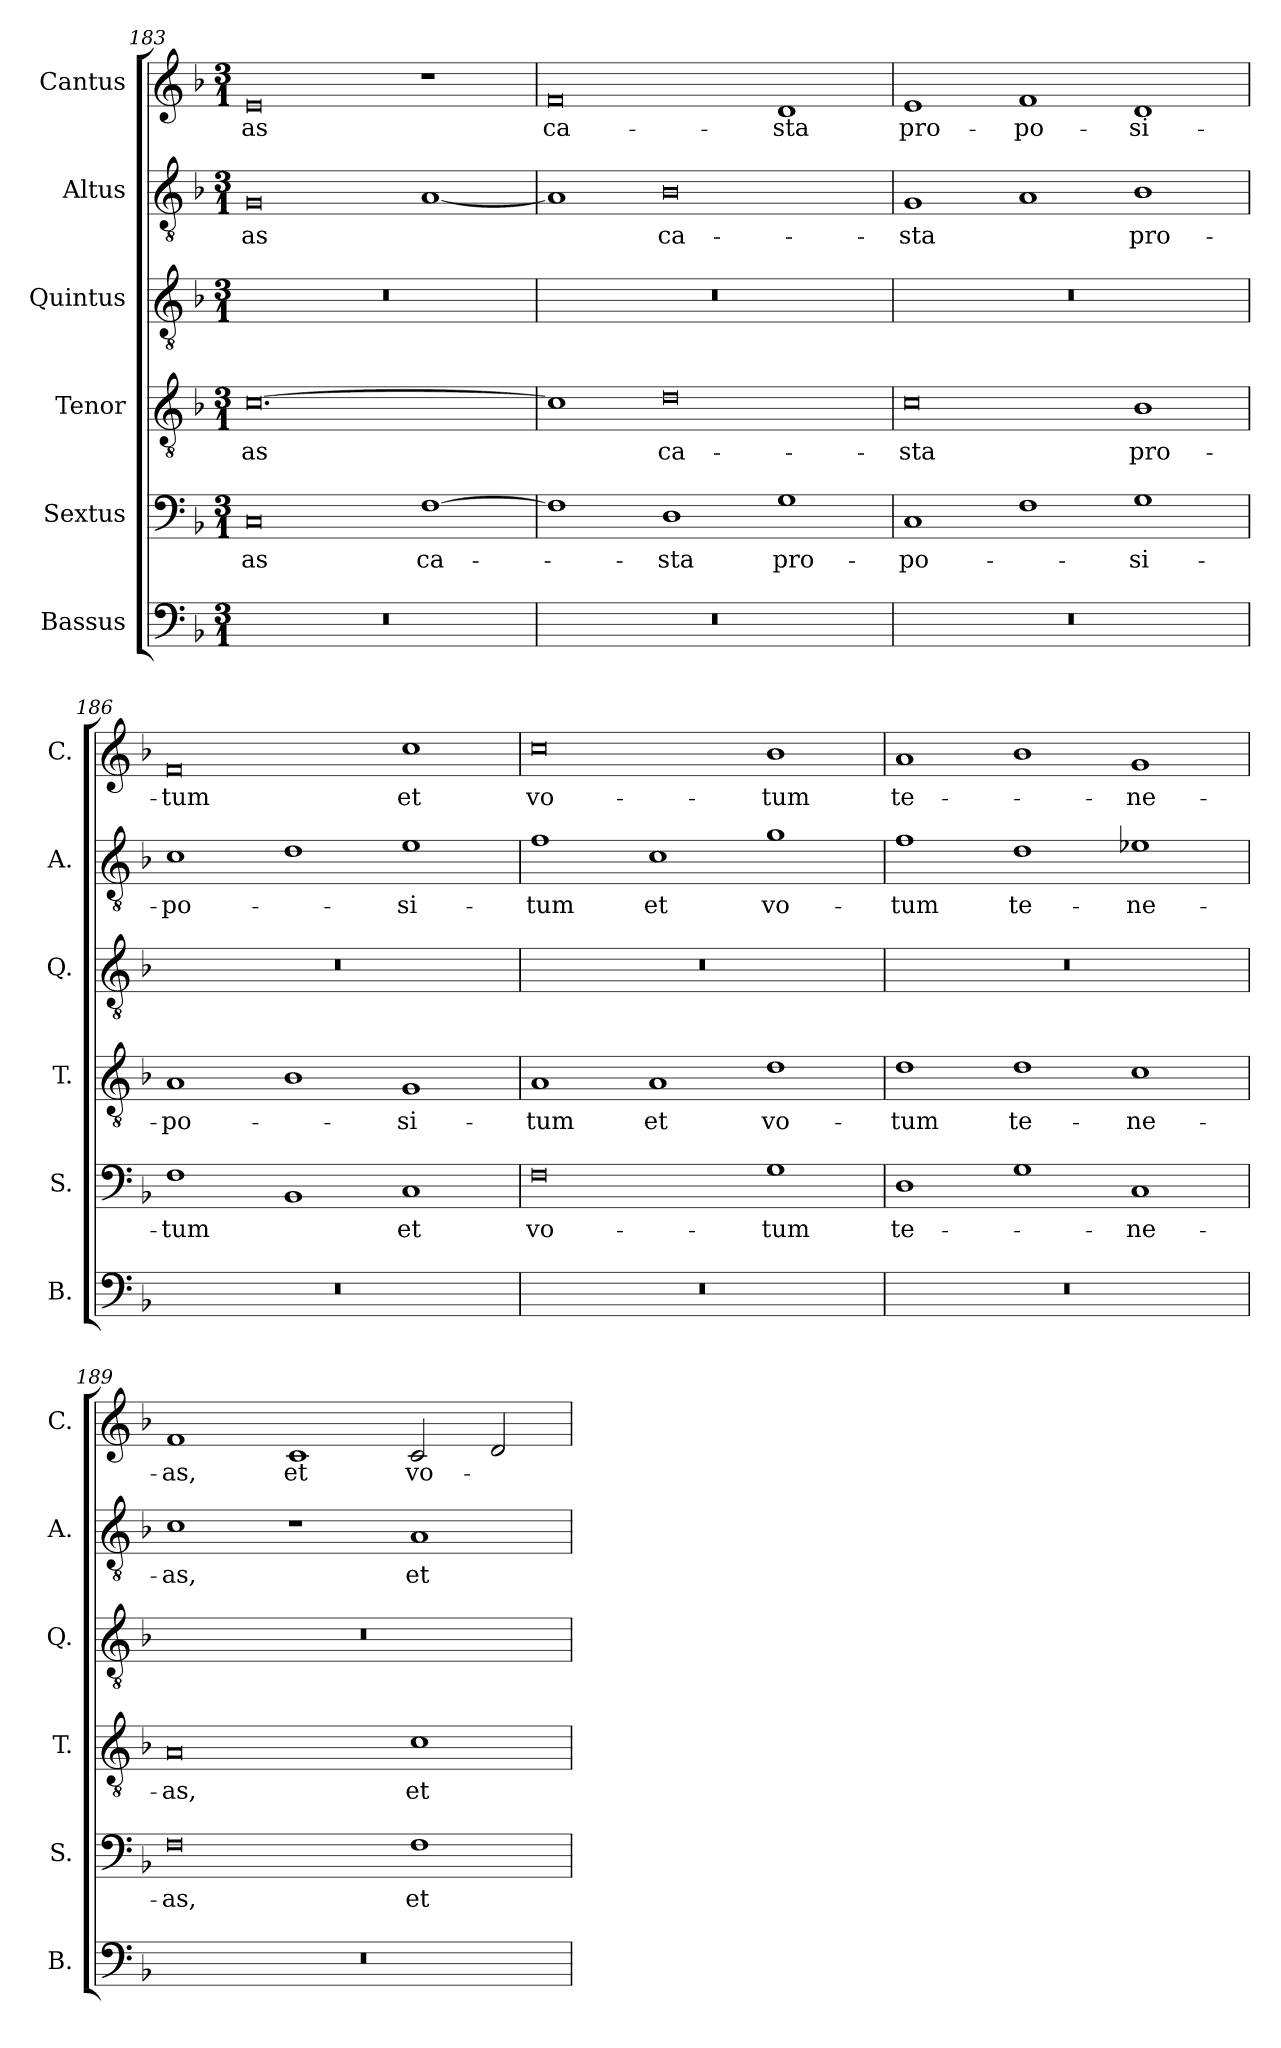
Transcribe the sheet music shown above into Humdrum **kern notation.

**kern	**kern	**text	**kern	**text	**kern	**kern	**text	**kern	**text
*part6	*part5	*part5	*part4	*part4	*part3	*part2	*part2	*part1	*part1
*staff6	*staff5	*staff5	*staff4	*staff4	*staff3	*staff2	*staff2	*staff1	*staff1
*I"Bassus	*I"Sextus	*	*I"Tenor	*	*I"Quintus	*I"Altus	*	*I"Cantus	*
*I'B.	*I'S.	*	*I'T.	*	*I'Q.	*I'A.	*	*I'C.	*
*clefF4	*clefF4	*	*clefGv2	*	*clefGv2	*clefGv2	*	*clefG2	*
*k[b-]	*k[b-]	*	*k[b-]	*	*k[b-]	*k[b-]	*	*k[b-]	*
*F:	*F:	*	*F:	*	*F:	*F:	*	*F:	*
*M3/1	*M3/1	*	*M3/1	*	*M3/1	*M3/1	*	*M3/1	*
=183	=183	=183	=183	=183	=183	=183	=183	=183	=183
0.r	0C	-as	[0.c	-as	0.r	0G	-as	0e	-as
.	[1F	ca-	.	.	.	[1A	.	1r	.
=184	=184	=184	=184	=184	=184	=184	=184	=184	=184
0.r	1F]	.	1c]	.	0.r	1A]	.	0f	ca-
.	1D	-sta	0d	ca-	.	0B-	ca-	.	.
.	1G	pro-	.	.	.	.	.	1d	-sta
=185	=185	=185	=185	=185	=185	=185	=185	=185	=185
0.r	1C	-po-	0c	-sta	0.r	1G	-sta	1e	pro-
.	1F	.	.	.	.	1A	.	1f	-po-
.	1G	-si-	1B-	pro-	.	1B-	pro-	1d	-si-
!!LO:LB:g=z
=186	=186	=186	=186	=186	=186	=186	=186	=186	=186
0.r	1F	-tum	1A	-po-	0.r	1c	-po-	0f	-tum
.	1BB-	.	1B-	.	.	1d	.	.	.
.	1C	et	1G	-si-	.	1e	-si-	1cc	et
=187	=187	=187	=187	=187	=187	=187	=187	=187	=187
0.r	0F	vo-	1A	-tum	0.r	1f	-tum	0cc	vo-
.	.	.	1A	et	.	1c	et	.	.
.	1G	-tum	1d	vo-	.	1g	vo-	1b-	-tum
=188	=188	=188	=188	=188	=188	=188	=188	=188	=188
0.r	1D	te-	1d	-tum	0.r	1f	-tum	1a	te-
.	1G	.	1d	te-	.	1d	te-	1b-	.
.	1C	-ne-	1c	-ne-	.	1e-X	-ne-	1g	-ne-
=189	=189	=189	=189	=189	=189	=189	=189	=189	=189
0.r	0F	-as,	0A	-as,	0.r	1c	-as,	1f	-as,
.	.	.	.	.	.	1r	.	1c	et
.	1F	et	1c	et	.	1A	et	2c/	vo-
.	.	.	.	.	.	.	.	2d/	.
=	=	=	=	=	=	=	=	=	=
*-	*-	*-	*-	*-	*-	*-	*-	*-	*-
